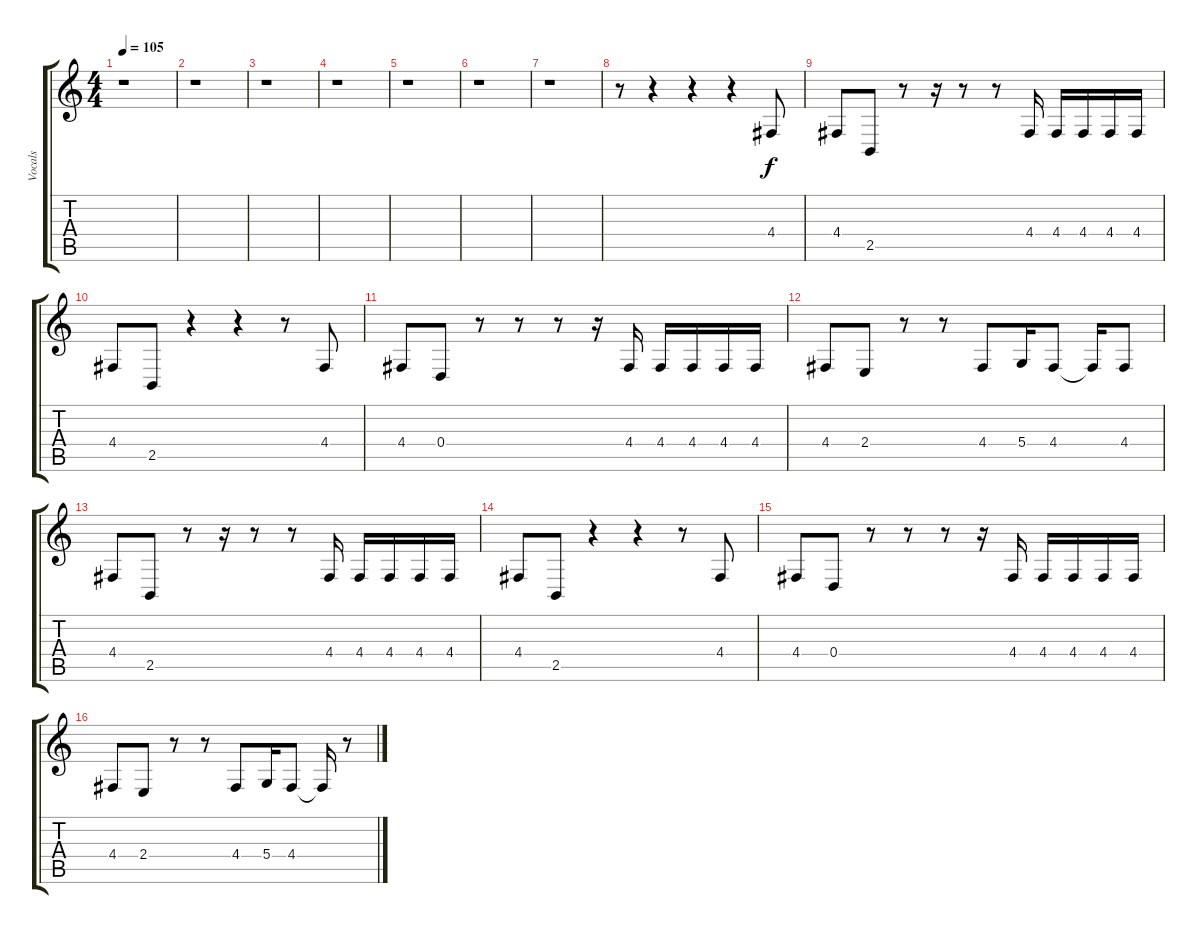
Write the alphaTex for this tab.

\track ("Vocals" "Vocals") {instrument electricgrandpiano}
\staff {score tabs}
\tuning (E4 B3 G3 D3 A2 E2) {hide}
\ts (4 4)
\tempo 105
\clef g2
\ks c
r.1{dy f instrument electricgrandpiano} |
r.1 |
r.1 |
r.1 |
r.1 |
r.1 |
r.1 |
r.8 r.4 r.4 r.4 4.4.8 |
4.4.8 2.5.8 r.8 r.16 r.8 r.8 4.4.16 4.4.16 4.4.16 4.4.16 4.4.16 |
4.4.8 2.5.8 r.4 r.4 r.8 4.4.8 |
4.4.8 0.4.8 r.8 r.8 r.8 r.16 4.4.16 4.4.16 4.4.16 4.4.16 4.4.16 |
4.4.8 2.4.8 r.8 r.8 4.4.8 5.4.16 4.4.8 4.4{t}.16 4.4.8 |
4.4.8 2.5.8 r.8 r.16 r.8 r.8 4.4.16 4.4.16 4.4.16 4.4.16 4.4.16 |
4.4.8 2.5.8 r.4 r.4 r.8 4.4.8 |
4.4.8 0.4.8 r.8 r.8 r.8 r.16 4.4.16 4.4.16 4.4.16 4.4.16 4.4.16 |
4.4.8 2.4.8 r.8 r.8 4.4.8 5.4.16 4.4.8 4.4{t}.16 r.8
